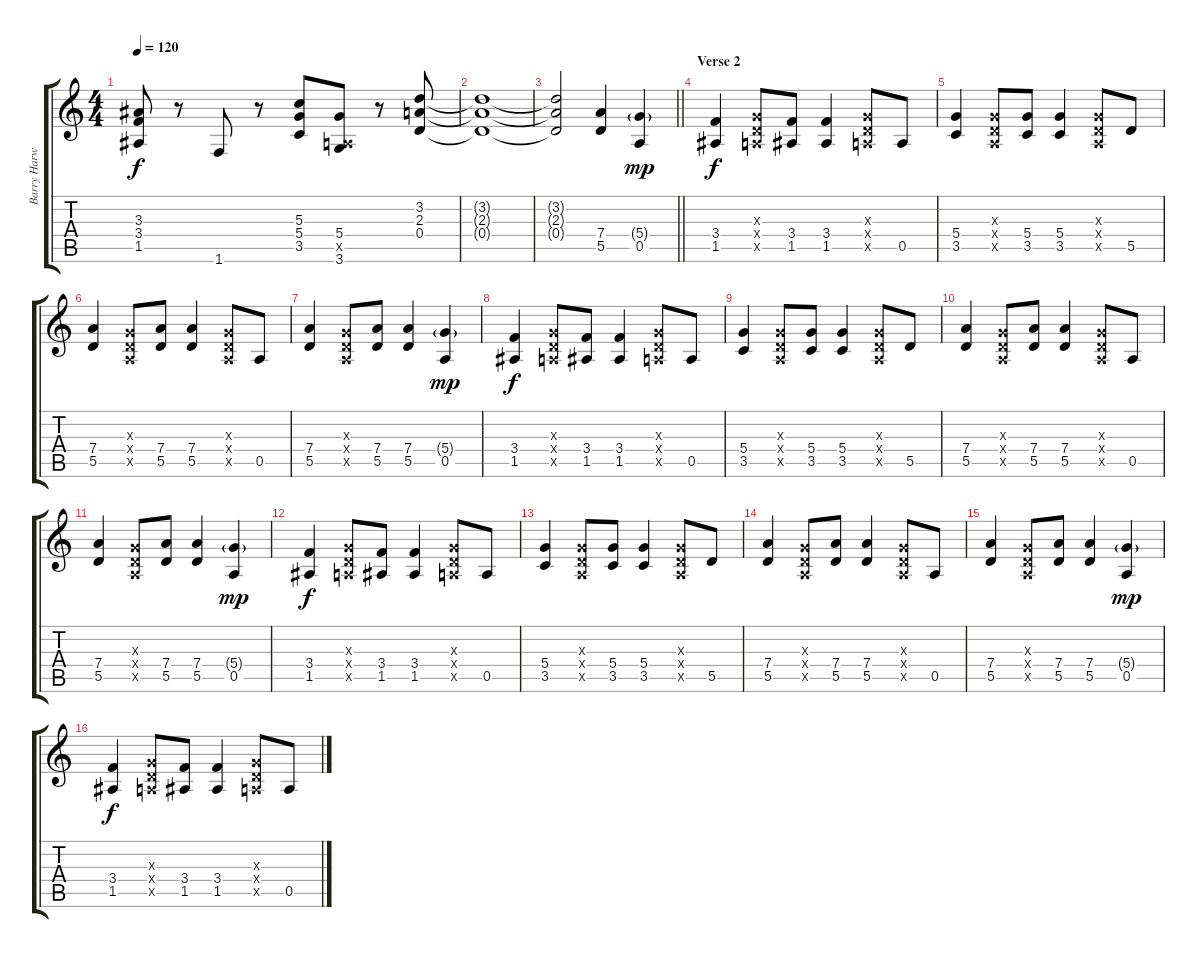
\track ("Barry Harwood (Rhythm Guitar)" "Barry Harw") {instrument overdrivenguitar}
\staff {score tabs}
\tuning (E4 B3 G3 D3 A2 E2) {hide}
\ts (4 4)
\tempo 120
\clef g2
\ks c
(3.3 3.4 1.5).8{dy f} r.8 1.6.8 r.8 (5.3 5.4 3.5).8 (5.4 0.5{x} 3.6).8 r.8 (3.2 2.3 0.4).8 |
(3.2{t} 2.3{t} 0.4{t}).1 |
\barLineRight lightlight
(3.2{t} 2.3{t} 0.4{t}).2 (7.4 5.5).4 (5.4{g} 0.5).4{dy mp} |
\section ("" "Verse 2")
(3.4 1.5).4{dy f} (0.3{x} 0.4{x} 0.5{x}).8 (3.4 1.5).8 (3.4 1.5).4 (0.3{x} 0.4{x} 0.5{x}).8 0.5.8 |
(5.4 3.5).4 (0.3{x} 0.4{x} 0.5{x}).8 (5.4 3.5).8 (5.4 3.5).4 (0.3{x} 0.4{x} 0.5{x}).8 5.5.8 |
(7.4 5.5).4 (0.3{x} 0.4{x} 0.5{x}).8 (7.4 5.5).8 (7.4 5.5).4 (0.3{x} 0.4{x} 0.5{x}).8 0.5.8 |
(7.4 5.5).4 (0.3{x} 0.4{x} 0.5{x}).8 (7.4 5.5).8 (7.4 5.5).4 (5.4{g} 0.5).4{dy mp} |
(3.4 1.5).4{dy f} (0.3{x} 0.4{x} 0.5{x}).8 (3.4 1.5).8 (3.4 1.5).4 (0.3{x} 0.4{x} 0.5{x}).8 0.5.8 |
(5.4 3.5).4 (0.3{x} 0.4{x} 0.5{x}).8 (5.4 3.5).8 (5.4 3.5).4 (0.3{x} 0.4{x} 0.5{x}).8 5.5.8 |
(7.4 5.5).4 (0.3{x} 0.4{x} 0.5{x}).8 (7.4 5.5).8 (7.4 5.5).4 (0.3{x} 0.4{x} 0.5{x}).8 0.5.8 |
(7.4 5.5).4 (0.3{x} 0.4{x} 0.5{x}).8 (7.4 5.5).8 (7.4 5.5).4 (5.4{g} 0.5).4{dy mp} |
(3.4 1.5).4{dy f} (0.3{x} 0.4{x} 0.5{x}).8 (3.4 1.5).8 (3.4 1.5).4 (0.3{x} 0.4{x} 0.5{x}).8 0.5.8 |
(5.4 3.5).4 (0.3{x} 0.4{x} 0.5{x}).8 (5.4 3.5).8 (5.4 3.5).4 (0.3{x} 0.4{x} 0.5{x}).8 5.5.8 |
(7.4 5.5).4 (0.3{x} 0.4{x} 0.5{x}).8 (7.4 5.5).8 (7.4 5.5).4 (0.3{x} 0.4{x} 0.5{x}).8 0.5.8 |
(7.4 5.5).4 (0.3{x} 0.4{x} 0.5{x}).8 (7.4 5.5).8 (7.4 5.5).4 (5.4{g} 0.5).4{dy mp} |
(3.4 1.5).4{dy f} (0.3{x} 0.4{x} 0.5{x}).8 (3.4 1.5).8 (3.4 1.5).4 (0.3{x} 0.4{x} 0.5{x}).8 0.5.8
